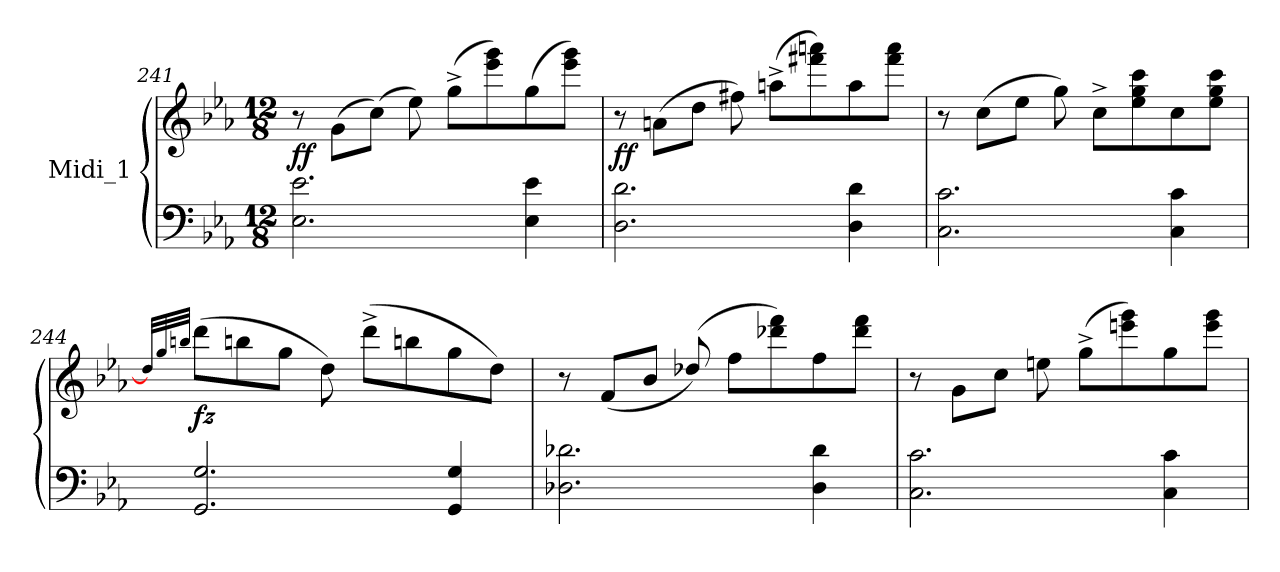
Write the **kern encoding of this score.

**kern	**kern	**dynam
*part1	*part1	*part1
*staff2	*staff1	*staff1/2
*I"Midi_1	*	*
*clefF4	*clefG2	*
*k[b-e-a-]	*k[b-e-a-]	*
*E-:	*E-:	*
*M12/8	*M12/8	*
=241	=241	=241
*	*^	*
!	!	!	!LO:DY:b
2.E-\ 2.e-\	8r	2ryy	ff
.	(8g\L	.	.
.	(8cc\J)	.	.
.	8ee-\)	.	.
.	(8gg^\L	2ryy	.
.	8eee-\ 8ggg\)	.	.
4E-\ 4e-\	(8gg\	.	.
.	8eee-\ 8ggg\J)	.	.
=242	=242	=242	=242
!	!	!	!LO:DY:b
2.D\ 2.d\	8r	2ryy	ff
.	(8an\L	.	.
.	8dd\J	.	.
.	8ff#X\)	.	.
.	(8aan^\L	2ryy	.
.	8fff#X\ 8aaan\)	.	.
4D\ 4d\	8aa\	.	.
.	8fff#\ 8aaa\J	.	.
=243	=243	=243	=243
2.C\ 2.c\	8r	2ryy	.
.	(8cc\L	.	.
.	8ee-\J	.	.
.	8gg\)	.	.
.	8cc^\L	2ryy	.
.	8ee-\ 8gg\ 8ccc\	.	.
4C\ 4c\	8cc\	.	.
.	8ee-\ 8gg\ 8ccc\J	.	.
*	*v	*v	*
!!LO:PB:g=z
=244	=244	=244
.	32qdd/LLL]	.
.	32qgg/	.
.	32qbbn/JJJ	.
!	!	!LO:DY:b
2.GG/ 2.G/	(>8ddd\L	fz
.	8bb\	.
.	8gg\J	.
.	8dd\)	.
.	(>8ddd^\L	.
.	8bbni\	.
4GG/ 4G/	8gg\	.
.	8dd\J)	.
=245	=245	=245
2.D-X\ 2.d-X\	8r	.
.	(8f/L	.
.	8b-/J	.
.	(>8dd-X/)	.
.	8ff\L	.
.	8ddd-X\ 8fff\)	.
4D-\ 4d-\	8ff\	.
.	8ddd-\ 8fff\J	.
=246	=246	=246
2.C\ 2.c\	8r	.
.	8g\L	.
.	8cc\J	.
.	8een\	.
.	(8gg^\L	.
.	8eeen\ 8ggg\)	.
4C\ 4c\	8gg\	.
.	8eee\ 8ggg\J	.
=	=	=
*-	*-	*-
